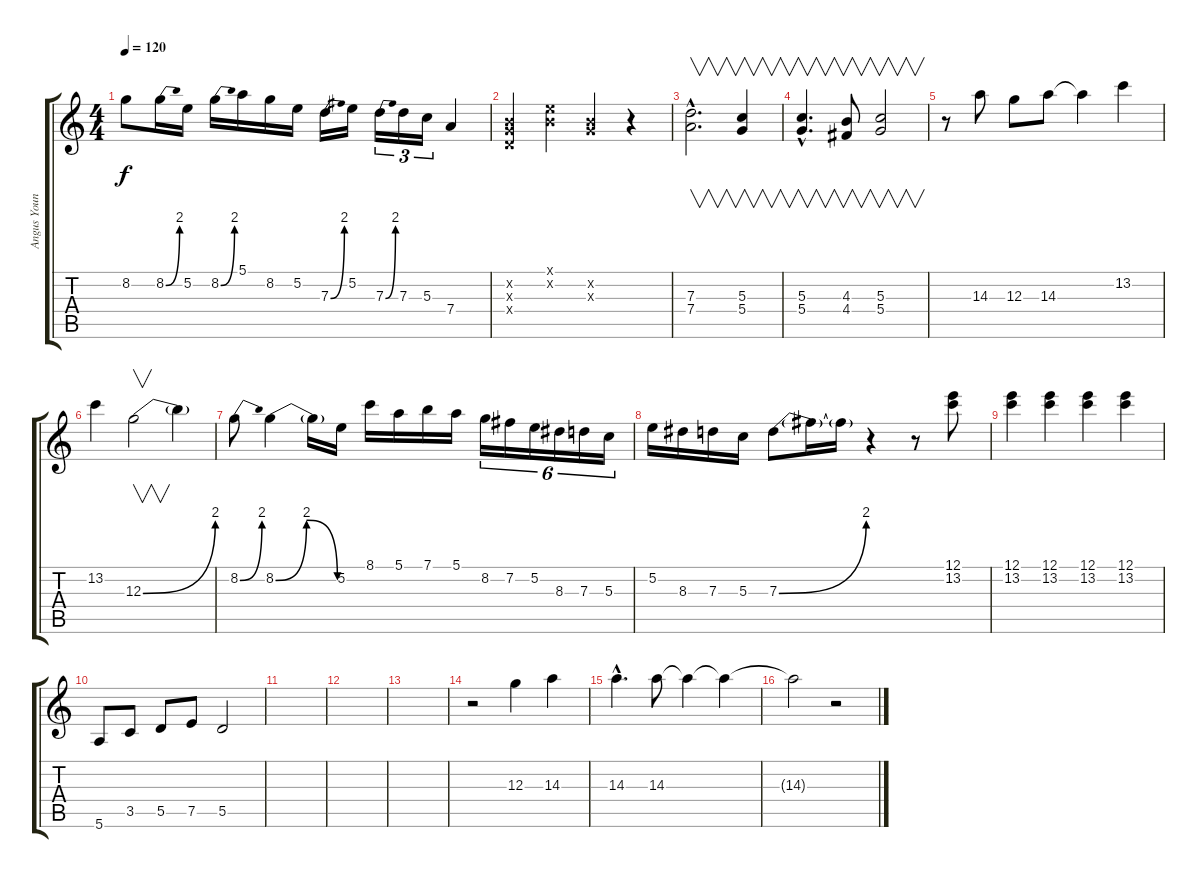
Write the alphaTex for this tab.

\track ("Angus Young" "Angus Youn") {instrument distortionguitar}
\staff {score tabs}
\tuning (E4 B3 G3 D3 A2 E2) {hide}
\ts (4 4)
\tempo 120
\clef g2
\ks c
8.2{t}.8{dy f} 8.2{be (bend 0 0 60 8)}.16 5.2.16 8.2{be (bend 0 0 60 8)}.16 5.1.16 8.2.16 5.2.16 7.3{be (bend 0 0 60 8)}.16 5.2.16 7.3{be (bend 0 0 60 8)}.16{tu (3 2)} 7.3.16{tu (3 2)} 5.3.16{tu (3 2)} 7.4.4 |
(0.2{x} 0.3{x} 0.4{x}).4 (0.1{x} 0.2{x}).4 (0.2{x} 0.3{x}).4 r.4 |
(7.3{hac} 7.4{hac}).2{v d} (5.3 5.4).4{v} |
(5.3{hac} 5.4{hac}).4{v d} (4.3 4.4).8{v} (5.3 5.4).2{v} |
r.8 14.3.8 12.3.8 14.3.8 14.3{t}.4 13.2.4 |
13.2.4 12.3{be (bend 0 0 60 8)}.2{v} 12.3{t}.4 |
8.2{be (bend 0 0 60 8)}.8 8.2{be (bendrelease 0 0 15 8 15 8 60 0)}.4 8.2{t}.16 5.2.16 8.1.16 5.1.16 7.1.16 5.1.16 8.2.16{tu (6 4)} 7.2.16{tu (6 4)} 5.2.16{tu (6 4)} 8.3.16{tu (6 4)} 7.3.16{tu (6 4)} 5.3.16{tu (6 4)} |
5.2.16 8.3.16 7.3.16 5.3.16 7.3{be (bend 0 0 60 8)}.8 7.3{t}.16 7.3{t}.16 r.4 r.8 (12.1 13.2).8 |
(12.1 13.2).4 (12.1 13.2).4 (12.1 13.2).4 (12.1 13.2).4 |
5.6.8 3.5.8 5.5.8 7.5.8 5.5.2 |
|
|
|
r.2 12.3.4 14.3.4 |
14.3{hac}.4{d} 14.3.8 14.3{t}.4 14.3{t}.4 |
14.3{t}.2 r.2
